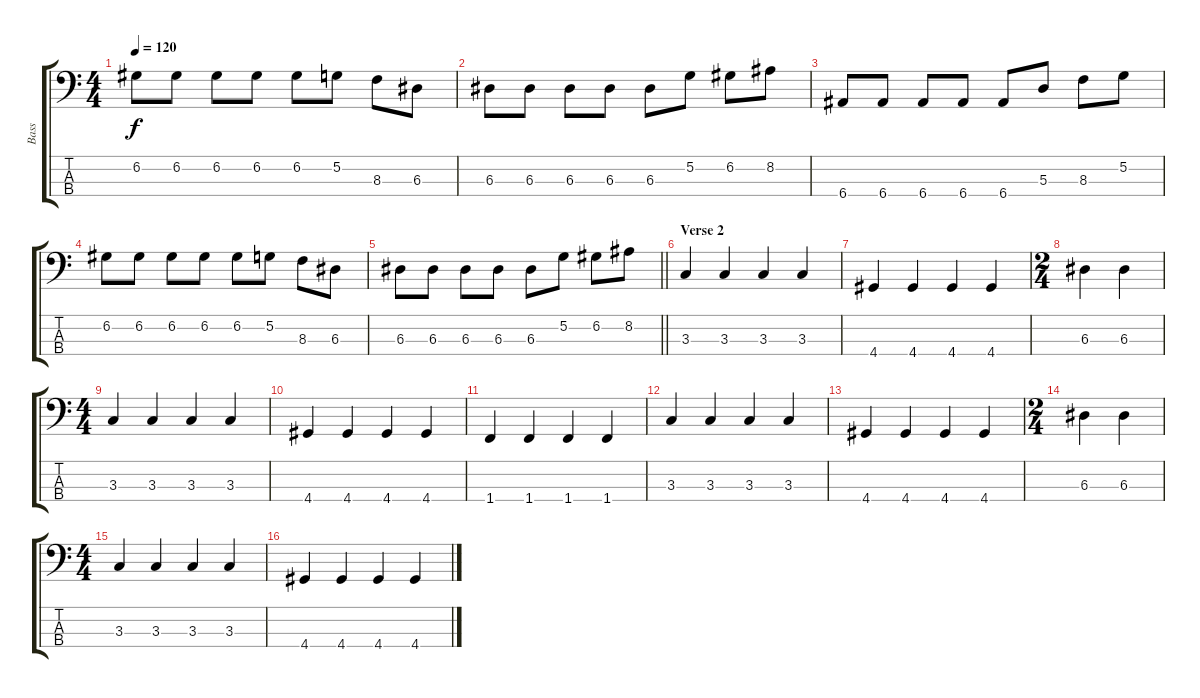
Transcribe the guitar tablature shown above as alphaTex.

\track ("Bass" "Bass") {instrument electricbassfinger}
\staff {score tabs}
\tuning (G2 D2 A1 E1) {hide}
\ts (4 4)
\tempo 120
\clef f4
\ks c
6.2.8{dy f} 6.2.8 6.2.8 6.2.8 6.2.8 5.2.8 8.3.8 6.3.8 |
6.3.8 6.3.8 6.3.8 6.3.8 6.3.8 5.2.8 6.2.8 8.2.8 |
6.4.8 6.4.8 6.4.8 6.4.8 6.4.8 5.3.8 8.3.8 5.2.8 |
6.2.8 6.2.8 6.2.8 6.2.8 6.2.8 5.2.8 8.3.8 6.3.8 |
\barLineRight lightlight
6.3.8 6.3.8 6.3.8 6.3.8 6.3.8 5.2.8 6.2.8 8.2.8 |
\section ("" "Verse 2")
3.3.4 3.3.4 3.3.4 3.3.4 |
4.4.4 4.4.4 4.4.4 4.4.4 |
\ts (2 4)
6.3.4 6.3.4 |
\ts (4 4)
3.3.4 3.3.4 3.3.4 3.3.4 |
4.4.4 4.4.4 4.4.4 4.4.4 |
1.4.4 1.4.4 1.4.4 1.4.4 |
3.3.4 3.3.4 3.3.4 3.3.4 |
4.4.4 4.4.4 4.4.4 4.4.4 |
\ts (2 4)
6.3.4 6.3.4 |
\ts (4 4)
3.3.4 3.3.4 3.3.4 3.3.4 |
4.4.4 4.4.4 4.4.4 4.4.4
